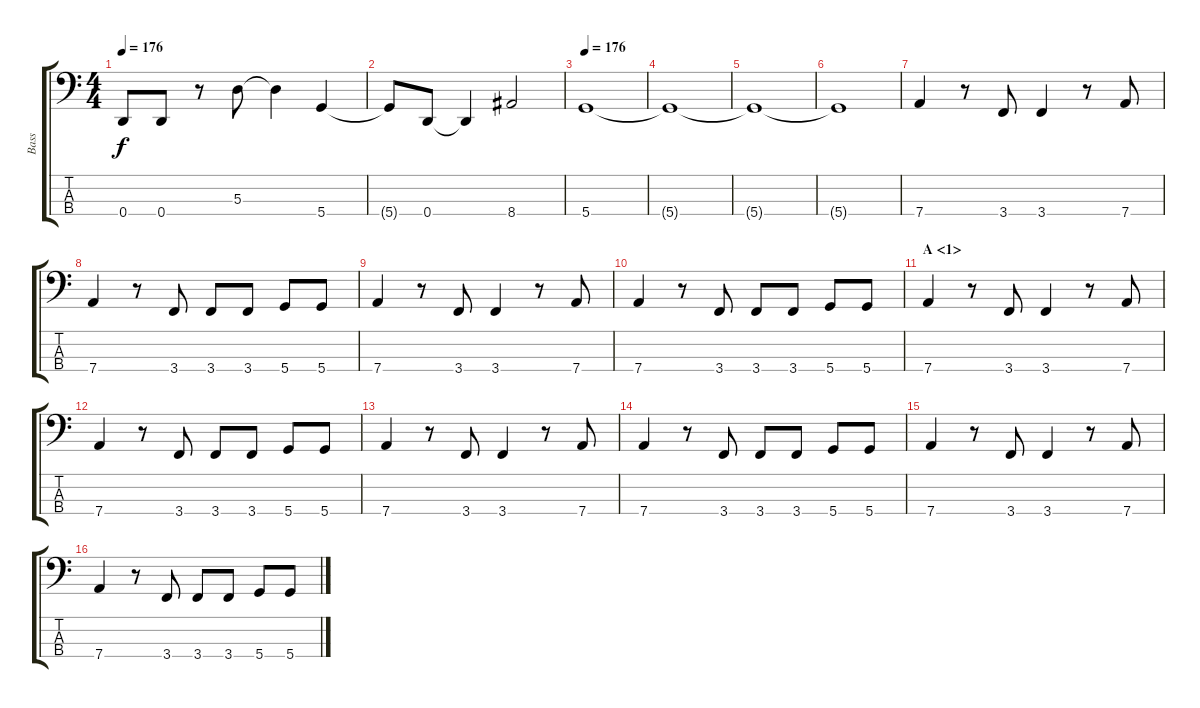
\track ("Bass" "Bass") {instrument electricbassfinger}
\staff {score tabs}
\tuning (G2 D2 A1 D1) {hide}
\ts (4 4)
\tempo 176
\clef f4
\ks c
0.4.8{dy f} 0.4.8 r.8 5.3.8 5.3{t}.4 5.4.4 |
5.4{t}.8 0.4.8 0.4{t}.4 8.4.2 |
\section ("" "")
\tempo 176
5.4.1 |
5.4{t}.1 |
5.4{t}.1 |
5.4{t}.1 |
\section ("" "")
7.4.4 r.8 3.4.8 3.4.4 r.8 7.4.8 |
7.4.4 r.8 3.4.8 3.4.8 3.4.8 5.4.8 5.4.8 |
7.4.4 r.8 3.4.8 3.4.4 r.8 7.4.8 |
7.4.4 r.8 3.4.8 3.4.8 3.4.8 5.4.8 5.4.8 |
\section ("" "A <1>")
7.4.4 r.8 3.4.8 3.4.4 r.8 7.4.8 |
7.4.4 r.8 3.4.8 3.4.8 3.4.8 5.4.8 5.4.8 |
7.4.4 r.8 3.4.8 3.4.4 r.8 7.4.8 |
7.4.4 r.8 3.4.8 3.4.8 3.4.8 5.4.8 5.4.8 |
7.4.4 r.8 3.4.8 3.4.4 r.8 7.4.8 |
7.4.4 r.8 3.4.8 3.4.8 3.4.8 5.4.8 5.4.8
